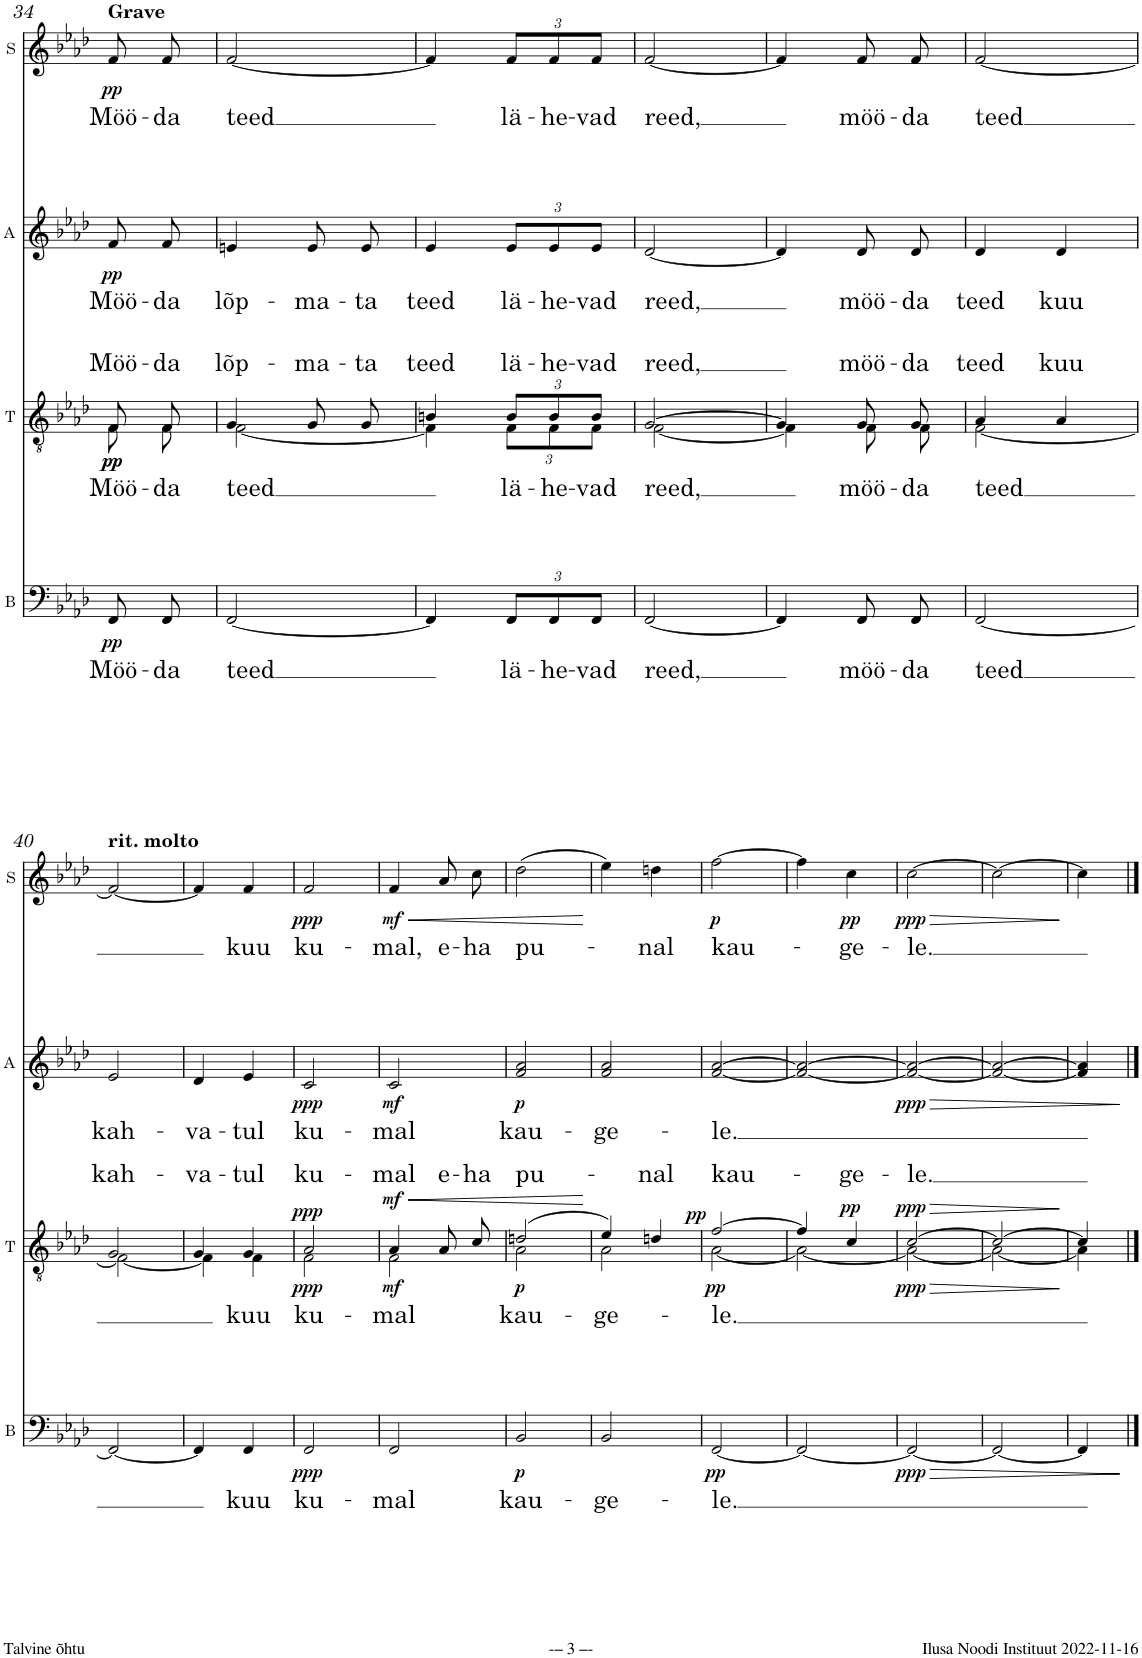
**kern	**text	**dynam	**kern	**text	**dynam	**kern	**text	**dynam	**kern	**text	**dynam	**kern
*part5	*part5	*part5	*part4	*part4	*part4	*part3	*part3	*part3	*part2	*part2	*part2	*part1
*staff5	*staff5	*staff5	*staff4	*staff4	*staff4	*staff3	*staff3	*staff3	*staff2	*staff2	*staff2	*staff1
*I"B	*	*	*I"T	*	*	*I"A	*	*	*I"S	*	*	*I"S A
*I'B	*	*	*I'T	*	*	*I'A	*	*	*I'S	*	*	*
!!LO:PB:g=z
*clefF4	*	*	*clefGv2	*	*	*clefG2	*	*	*clefG2	*	*	*clefG2
*	*	*	*	*	*	*Trd1c2	*	*	*	*	*	*Trd1c2
*k[b-e-a-d-]	*	*	*k[b-e-a-d-]	*	*	*k[b-e-a-d-]	*	*	*k[b-e-a-d-]	*	*	*k[b-e-a-d-]
*M2/4	*	*	*M2/4	*	*	*M2/4	*	*	*M2/4	*	*	*M2/4
=34	=34	=34	=34	=34	=34	=34	=34	=34	=34	=34	=34	=34
!	!	!	!	!	!	!	!	!	!	!	!	!LO:TX:a:B:t=Grave
!	!LO:LY:b	!	!	!LO:LY:a	!	!	!	!	!	!	!	!
*	*	*	*^	*	*	*	*	*	*	*	*	*
!	!	!LO:DY:b	!	!	!LO:LY:b	!LO:DY:b	!	!LO:LY:b	!	!	!LO:LY:b	!	!
*	*	*	*	*	*	*	*	*	*	*	*	*	*^
!	!	!	!	!	!	!LO:DY:n=1:b	!	!	!LO:DY:b	!	!	!LO:DY:b	!	!
8FF/	Möö-	pp	8F/	8F\	Möö-	pp pp	8f/	Möö-	pp	8f/	Möö-	pp	8f/L	8f/L
!	!LO:LY:b	!	!	!	!LO:LY:a	!	!	!	!	!	!	!	!	!
!	!	!	!	!	!LO:LY:b	!	!	!LO:LY:b	!	!	!LO:LY:b	!	!	!
8FF/	-da	.	8F/	8F\	-da	.	8f/	-da	.	8f/	-da	.	8f/J	8f/J
=35	=35	=35	=35	=35	=35	=35	=35	=35	=35	=35	=35	=35	=35	=35
!	!LO:LY:b	!	!	!	!LO:LY:a	!	!	!	!	!	!	!	!	!
!	!	!	!	!	!LO:LY:b	!	!	!LO:LY:b	!	!	!LO:LY:b	!	!	!
[2FF/	teed	.	4G/	[2F\	teed	.	4en/	lõp-	.	[2f/	teed	.	[2f	4en
!	!	!	!	!	!LO:LY:a	!	!	!LO:LY:b	!	!	!	!	!	!
.	.	.	8G/	.	-ma-	.	8e/	-ma-	.	.	.	.	.	8e/L
!	!	!	!	!	!LO:LY:a	!	!	!LO:LY:b	!	!	!	!	!	!
.	.	.	8G/	.	-ta	.	8e/	-ta	.	.	.	.	.	8e/J
=36	=36	=36	=36	=36	=36	=36	=36	=36	=36	=36	=36	=36	=36	=36
!	!	!	!	!	!LO:LY:a	!	!	!LO:LY:b	!	!	!	!	!	!
4FF/]	.	.	4Bn/	4F\]	teed	.	4e-/	teed	.	4f/]	.	.	4f]	4e-
*Xbrackettup	*	*	*	*	*	*	*	*	*	*	*	*	*	*
!	!LO:LY:b	!	!	!	!	!	!	!	!	!	!	!	!	!
*	*	*	*Xbrackettup	*	*	*	*	*	*	*	*	*	*	*
!	!	!	!	!	!LO:LY:a	!	!	!	!	!	!	!	!	!
!	!	!	!	!	!LO:LY:b	!	!	!	!	!	!	!	!	!
*	*	*	*	*	*	*	*Xbrackettup	*	*	*	*	*	*	*
!	!	!	!	!	!	!	!	!LO:LY:b	!	!	!	!	!	!
*	*	*	*	*	*	*	*	*	*	*Xbrackettup	*	*	*	*
!	!	!	!	!	!	!	!	!	!	!	!LO:LY:b	!	!	!
*	*	*	*	*	*	*	*	*	*	*	*	*	*Xbrackettup	*
12FF/L	lä-	.	12B/L	12F\L	lä-	.	12e-/L	lä-	.	12f/L	lä-	.	12f/L	12e-/L
!	!LO:LY:b	!	!	!	!LO:LY:a	!	!	!	!	!	!	!	!	!
!	!	!	!	!	!LO:LY:b	!	!	!LO:LY:b	!	!	!LO:LY:b	!	!	!
12FF/	-he-	.	12B/	12F\	-he-	.	12e-/	-he-	.	12f/	-he-	.	12f/	12e-/
!	!LO:LY:b	!	!	!	!LO:LY:a	!	!	!	!	!	!	!	!	!
!	!	!	!	!	!LO:LY:b	!	!	!LO:LY:b	!	!	!LO:LY:b	!	!	!
12FF/J	-vad	.	12B/J	12F\J	-vad	.	12e-/J	-vad	.	12f/J	-vad	.	12f/J	12e-/J
=37	=37	=37	=37	=37	=37	=37	=37	=37	=37	=37	=37	=37	=37	=37
!	!LO:LY:b	!	!	!	!LO:LY:a	!	!	!	!	!	!	!	!	!
!	!	!	!	!	!LO:LY:b	!	!	!LO:LY:b	!	!	!LO:LY:b	!	!	!
[2FF/	reed,	.	[2G/	[2F\	reed,	.	[2d-/	reed,	.	[2f/	reed,	.	[2f	[2d-
=38	=38	=38	=38	=38	=38	=38	=38	=38	=38	=38	=38	=38	=38	=38
4FF/]	.	.	4G/]	4F\]	.	.	4d-/]	.	.	4f/]	.	.	4f]	4d-]
!	!LO:LY:b	!	!	!	!LO:LY:a	!	!	!	!	!	!	!	!	!
!	!	!	!	!	!LO:LY:b	!	!	!LO:LY:b	!	!	!LO:LY:b	!	!	!
8FF/	möö-	.	8G/	8F\	möö-	.	8d-/	möö-	.	8f/	möö-	.	8f/L	8d-/L
!	!LO:LY:b	!	!	!	!LO:LY:a	!	!	!	!	!	!	!	!	!
!	!	!	!	!	!LO:LY:b	!	!	!LO:LY:b	!	!	!LO:LY:b	!	!	!
8FF/	-da	.	8G/	8F\	-da	.	8d-/	-da	.	8f/	-da	.	8f/J	8d-/J
=39	=39	=39	=39	=39	=39	=39	=39	=39	=39	=39	=39	=39	=39	=39
!	!LO:LY:b	!	!	!	!LO:LY:a	!	!	!	!	!	!	!	!	!
!	!	!	!	!	!LO:LY:b	!	!	!LO:LY:b	!	!	!LO:LY:b	!	!	!
[2FF/	teed	.	4A-/	[2F\	teed	.	4d-/	teed	.	[2f/	teed	.	[2f	4d-
!	!	!	!	!	!LO:LY:a	!	!	!LO:LY:b	!	!	!	!	!	!
.	.	.	4A-/	.	kuu	.	4d-/	kuu	.	.	.	.	.	4d-
!!LO:LB:g=z	!!
=40	=40	=40	=40	=40	=40	=40	=40	=40	=40	=40	=40	=40	=40	=40
!	!	!	!	!	!	!	!	!	!	!	!	!	!LO:TX:a:B:t=rit. molto	!
!	!	!	!	!	!LO:LY:a	!	!	!LO:LY:b	!	!	!	!	!	!
2FF/_	.	.	2G/	2F\_	kah-	.	2e-/	kah-	.	2f/_	.	.	2f_	2e-
=41	=41	=41	=41	=41	=41	=41	=41	=41	=41	=41	=41	=41	=41	=41
!	!	!	!	!	!LO:LY:a	!	!	!LO:LY:b	!	!	!	!	!	!
4FF/]	.	.	4G/	4F\]	-va-	.	4d-/	-va-	.	4f/]	.	.	4f]	4d-
!	!LO:LY:b	!	!	!	!LO:LY:a	!	!	!	!	!	!	!	!	!
!	!	!	!	!	!LO:LY:b	!	!	!LO:LY:b	!	!	!LO:LY:b	!	!	!
4FF/	kuu	.	4G/	4F\	kuu	.	4e-/	-tul	.	4f/	kuu	.	4f	4e-
=42	=42	=42	=42	=42	=42	=42	=42	=42	=42	=42	=42	=42	=42	=42
!	!LO:LY:b	!	!	!	!LO:LY:a	!	!	!	!	!	!	!	!	!
!	!	!LO:DY:b	!	!	!LO:LY:b	!LO:DY:a	!	!LO:LY:b	!	!	!LO:LY:b	!	!	!
!	!	!	!	!	!	!LO:DY:n=1:b	!	!	!LO:DY:b	!	!	!LO:DY:b	!	!
2FF/	ku-	ppp	2A-/	2F\	ku-	ppp ppp	2c/	ku-	ppp	2f/	ku-	ppp	2f	2c
=43	=43	=43	=43	=43	=43	=43	=43	=43	=43	=43	=43	=43	=43	=43
!	!LO:LY:b	!	!	!	!LO:LY:a	!LO:HP:b	!	!	!	!	!	!	!	!
!	!	!	!	!	!LO:LY:b	!LO:DY:n=1:a	!	!LO:LY:b	!	!	!LO:LY:b	!LO:HP:b	!	!
!	!	!	!	!	!	!LO:DY:n=2:b	!	!	!LO:DY:b	!	!	!LO:DY:n=1:b	!	!
2FF/	-mal	.	4A-/	2F\	-mal	< mf mf	2c/	-mal	mf	4f/	-mal,	< mf	4f	2c
!	!	!	!	!	!LO:LY:a	!	!	!	!	!	!LO:LY:b	!	!	!
.	.	.	8A-/	.	e-	.	.	.	.	8a-/	e-	.	8a-\L	.
!	!	!	!	!	!LO:LY:a	!	!	!	!	!	!LO:LY:b	!	!	!
.	.	.	8c/	.	-ha	.	.	.	.	8cc\	-ha	.	8cc\J	.
=44	=44	=44	=44	=44	=44	=44	=44	=44	=44	=44	=44	=44	=44	=44
!	!LO:LY:b	!	!	!	!LO:LY:a	!	!	!	!	!	!	!	!	!
!	!	!LO:DY:b	!	!	!LO:LY:b	!LO:DY:b	!	!LO:LY:b	!LO:DY:b	!	!LO:LY:b	!	!	!
2BB-/	kau-	p	(2dn/	2A-\	kau-	p	2f/ 2a-/	kau-	p	(2dd-\	pu-	.	(2dd-	2f 2a-
*	*	*	*v	*v	*	*	*	*	*	*	*	*	*v	*v
.	.	.	.	.	[	.	.	.	.	.	[	.
=45	=45	=45	=45	=45	=45	=45	=45	=45	=45	=45	=45	=45
!	!LO:LY:b	!	!	!LO:LY:b	!	!	!LO:LY:b	!	!	!	!	!
*	*	*	*^	*	*	*	*	*	*	*	*	*^
2BB-/	-ge-	.	4e-/)	2A-\	-ge-	.	2f/ 2a-/	-ge-	.	4ee-\)	.	.	4ee-)	2f 2a-
!	!	!	!	!	!LO:LY:a	!	!	!	!	!	!LO:LY:b	!	!	!
.	.	.	4dn/	.	-nal	.	.	.	.	4ddn\	-nal	.	4ddn	.
=46	=46	=46	=46	=46	=46	=46	=46	=46	=46	=46	=46	=46	=46	=46
!	!LO:LY:b	!	!	!	!LO:LY:a	!	!	!	!	!	!	!	!	!
!	!	!LO:DY:b	!	!	!LO:LY:b	!LO:DY:a	!	!LO:LY:b	!	!	!LO:LY:b	!	!	!
!	!	!	!	!	!	!LO:DY:n=1:b	!	!	!	!	!	!LO:DY:b	!	!
[2FF/	-le.	pp	[2f/	[2A-\	-le.	pp pp	[2f/ [2a-/	-le.	.	[2ff\	kau-	p	[2ff	[2f [2a-
=47	=47	=47	=47	=47	=47	=47	=47	=47	=47	=47	=47	=47	=47	=47
2FF/_	.	.	4f/]	2A-\_	.	.	2f/_ 2a-/_	.	.	4ff\]	.	.	4ff]	2f_ 2a-_
!	!	!	!	!	!LO:LY:a	!LO:DY:a	!	!	!	!	!LO:LY:b	!LO:DY:b	!	!
.	.	.	4c/	.	-ge-	pp	.	.	.	4cc\	-ge-	pp	4cc	.
=48	=48	=48	=48	=48	=48	=48	=48	=48	=48	=48	=48	=48	=48	=48
!	!	!LO:HP:b	!	!	!LO:LY:a	!LO:HP:b	!	!	!	!	!	!	!	!
!	!	!LO:DY:n=1:b	!	!	!	!LO:HP:n=1:b	!	!	!LO:HP:b	!	!LO:LY:b	!LO:HP:b	!	!
!	!	!	!	!	!	!LO:DY:n=1:a	!	!	!	!	!	!	!	!
!	!	!	!	!	!	!LO:DY:n=2:b	!	!	!LO:DY:n=1:b	!	!	!LO:DY:n=1:b	!	!
2FF/_	.	> ppp	[2c/	2A-\_	-le.	> > ppp ppp	2f/_ 2a-/_	.	> ppp	[2cc\	-le.	> ppp	[2cc	2f_ 2a-_
=49	=49	=49	=49	=49	=49	=49	=49	=49	=49	=49	=49	=49	=49	=49
2FF/_	.	.	2c/_	2A-\_	.	.	2f/_ 2a-/_	.	.	2cc\_	.	.	2cc_	2f_ 2a-_
*	*	*	*v	*v	*	*	*	*	*	*	*	*	*v	*v
.	.	.	.	.	] ]	.	.	.	.	.	]	.
=50	=50	=50	=50	=50	=50	=50	=50	=50	=50	=50	=50	=50
*	*	*	*^	*	*	*	*	*	*	*	*	*^
4FF/]	.	.	4c/]	4A-\]	.	.	4f/] 4a-/]	.	.	4cc\]	.	.	4cc]	4f] 4a-]
*	*	*	*v	*v	*	*	*	*	*	*	*	*	*v	*v
.	.	]	.	.	.	.	.	]	.	.	.	.
==	==	==	==	==	==	==	==	==	==	==	==	==
*-	*-	*-	*-	*-	*-	*-	*-	*-	*-	*-	*-	*-
